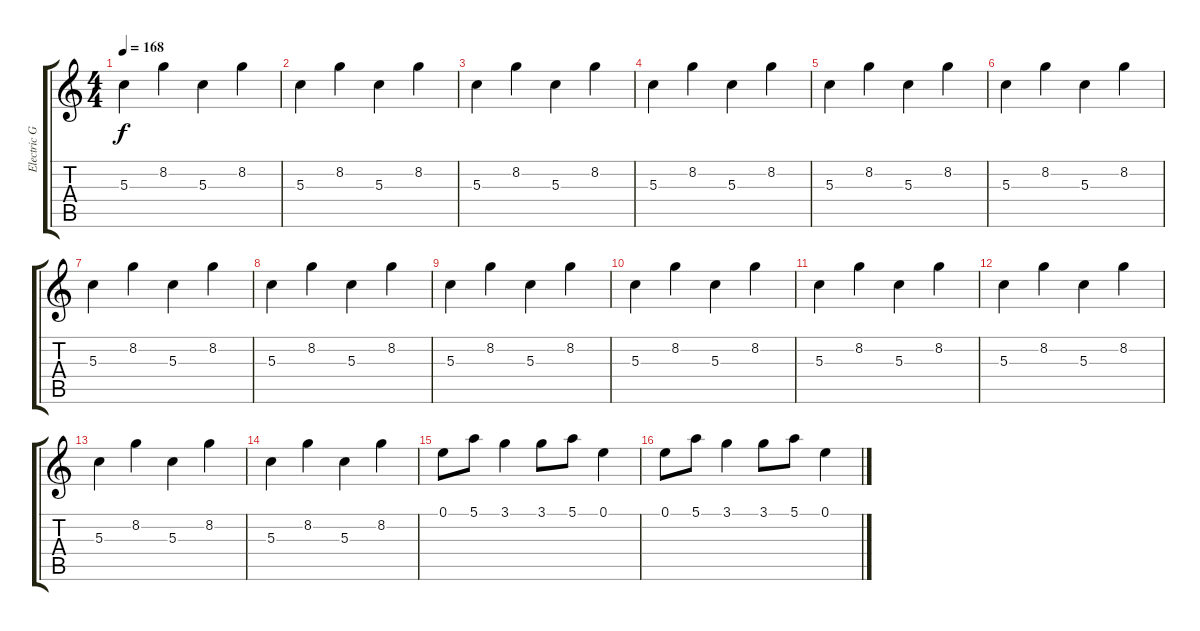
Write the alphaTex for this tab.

\track ("Electric Guitar" "Electric G") {instrument electricguitarjazz}
\staff {score tabs}
\tuning (E4 B3 G3 D3 A2 E2) {hide}
\ts (4 4)
\tempo 168
\clef g2
\ks c
5.3.4{dy f} 8.2.4 5.3.4 8.2.4 |
5.3.4 8.2.4 5.3.4 8.2.4 |
5.3.4 8.2.4 5.3.4 8.2.4 |
5.3.4 8.2.4 5.3.4 8.2.4 |
5.3.4 8.2.4 5.3.4 8.2.4 |
5.3.4 8.2.4 5.3.4 8.2.4 |
5.3.4 8.2.4 5.3.4 8.2.4 |
5.3.4 8.2.4 5.3.4 8.2.4 |
5.3.4 8.2.4 5.3.4 8.2.4 |
5.3.4 8.2.4 5.3.4 8.2.4 |
5.3.4 8.2.4 5.3.4 8.2.4 |
5.3.4 8.2.4 5.3.4 8.2.4 |
5.3.4 8.2.4 5.3.4 8.2.4 |
5.3.4 8.2.4 5.3.4 8.2.4 |
0.1.8 5.1.8 3.1.4 3.1.8 5.1.8 0.1.4 |
0.1.8 5.1.8 3.1.4 3.1.8 5.1.8 0.1.4
